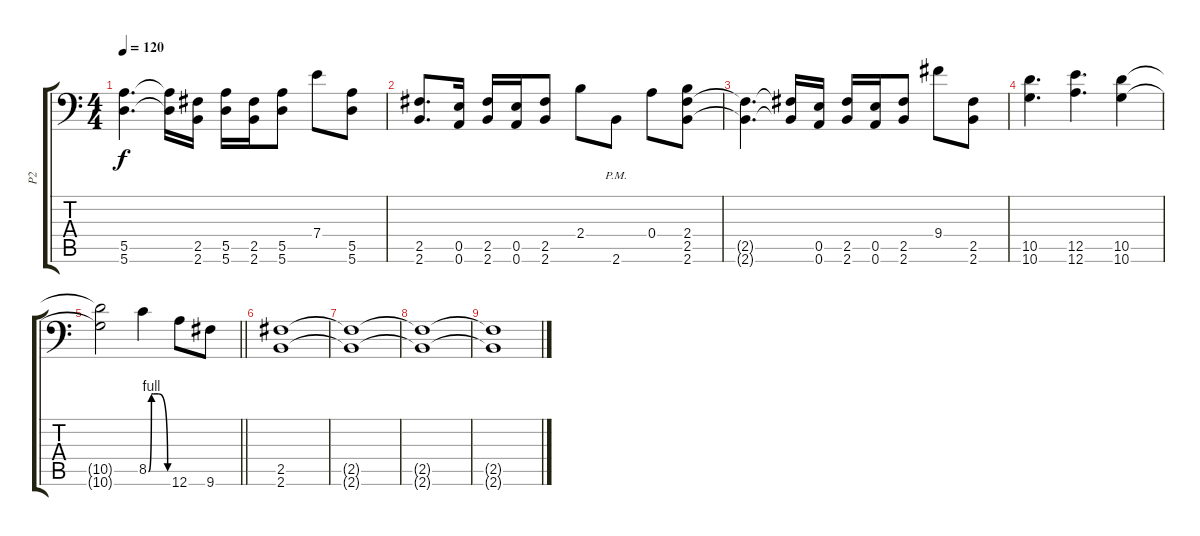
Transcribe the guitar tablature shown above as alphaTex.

\track ("Р2" "Р2") {instrument distortionguitar}
\staff {score tabs}
\tuning (B3 Gb3 D3 A2 E2 A1) {hide}
\ts (4 4)
\tempo 120
\clef f4
\ks c
(5.5{t} 5.6{t}).4{d dy f} (5.5{t} 5.6{t}).16 (2.5 2.6).16 (5.5 5.6).16 (2.5 2.6).16 (5.5 5.6).8 7.4.8 (5.5 5.6).8 |
(2.5 2.6).8{d} (0.5 0.6).16 (2.5 2.6).16 (0.5 0.6).16 (2.5 2.6).8 2.4.8 2.6{pm}.8 0.4.8 (2.4 2.5 2.6).8 |
(2.5{t} 2.6{t}).4{d} (2.5{t} 2.6{t}).16 (0.5 0.6).16 (2.5 2.6).16 (0.5 0.6).16 (2.5 2.6).8 9.4.8 (2.5 2.6).8 |
(10.5 10.6).4{d} (12.5 12.6).4{d} (10.5 10.6).4 |
\barLineRight lightlight
(10.5{t} 10.6{t}).2 8.5{be (custom 0 0 9 4 15 4 30 4 60 0)}.4 12.6.8 9.6.8 |
(2.5 2.6).1{volume 7} |
(2.5{t} 2.6{t}).1 |
(2.5{t} 2.6{t}).1 |
(2.5{t} 2.6{t}).1
